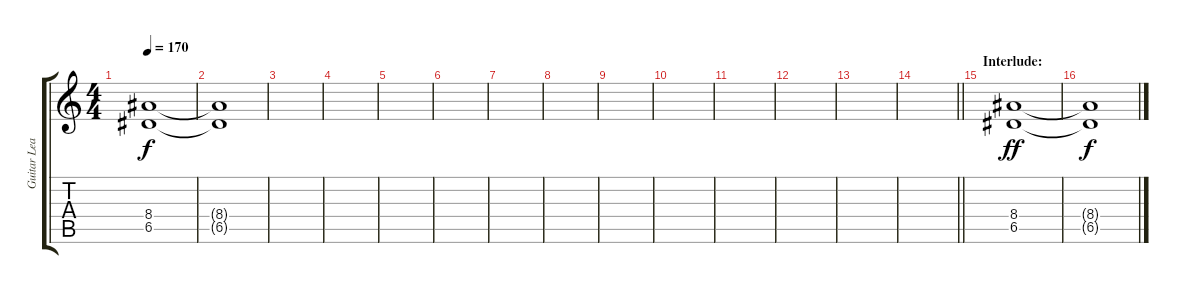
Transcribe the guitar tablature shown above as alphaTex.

\track ("Guitar Lead" "Guitar Lea") {instrument distortionguitar}
\staff {score tabs}
\tuning (E4 B3 G3 D3 A2 E2) {hide}
\ts (4 4)
\tempo 170
\clef g2
\ks c
(8.4{t} 6.5{t}).1{dy f volume 8} |
(8.4{t} 6.5{t}).1{volume 4} |
|
|
|
|
|
|
|
|
|
|
|
\barLineRight lightlight
|
\section ("" "Interlude:")
(8.4 6.5).1{dy ff volume 16} |
(8.4{t} 6.5{t}).1{dy f}
